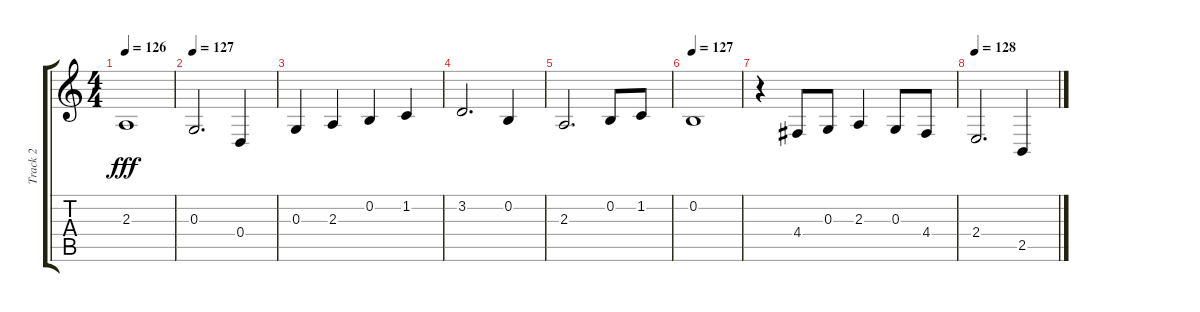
\track ("Track 2" "Track 2") {instrument stringensemble1}
\staff {score tabs}
\tuning (E4 B3 G3 D3 A2 E2) {hide}
\ts (4 4)
\tempo 126
\clef g2
\ks c
2.3.1{dy fff} |
\tempo 127
0.3.2{d} 0.4.4 |
0.3.4 2.3.4 0.2.4 1.2.4 |
3.2.2{d} 0.2.4 |
2.3.2{d volume 0} 0.2.8 1.2.8 |
\tempo 127
0.2.1 |
r.4 4.4.8 0.3.8 2.3.4 0.3.8 4.4.8 |
\tempo 128
2.4.2{d instrument choiraahs} 2.5.4
